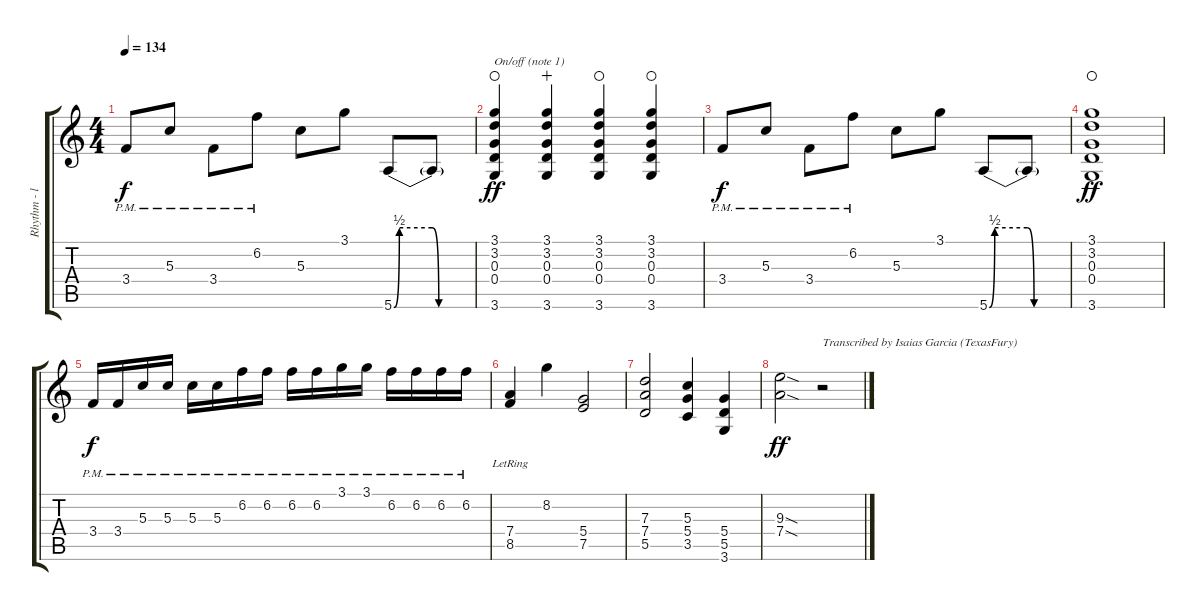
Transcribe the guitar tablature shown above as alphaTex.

\track ("Rhythm - left" "Rhythm - l") {instrument distortionguitar}
\staff {score tabs}
\tuning (E4 B3 G3 D3 A2 E2) {hide}
\ts (4 4)
\tempo 134
\clef g2
\ks aminor
3.4{pm}.8{dy f} 5.3{pm}.8 3.4{pm}.8 6.2{pm}.8 5.3.8 3.1.8 5.6{be (custom 0 0 4 2 28 2 33 0 60 0)}.8 5.6{t}.8 |
(3.1 3.2 0.3 0.4 3.6).4{txt "On/off (note 1)" dy ff waho} (3.1 3.2 0.3 0.4 3.6).4{wahc} (3.1 3.2 0.3 0.4 3.6).4{waho} (3.1 3.2 0.3 0.4 3.6).4{waho} |
3.4{pm}.8{dy f} 5.3{pm}.8 3.4{pm}.8 6.2{pm}.8 5.3.8 3.1.8 5.6{be (custom 0 0 4 2 28 2 33 0 60 0)}.8 5.6{t}.8 |
(3.1 3.2 0.3 0.4 3.6).1{dy ff waho} |
3.4{pm}.16{dy f} 3.4{pm}.16 5.3{pm}.16 5.3{pm}.16 5.3{pm}.16 5.3{pm}.16 6.2{pm}.16 6.2{pm}.16 6.2{pm}.16 6.2{pm}.16 3.1{pm}.16 3.1{pm}.16 6.2{pm}.16 6.2{pm}.16 6.2{pm}.16 6.2{pm}.16 |
(7.4 8.5{lr}).4 8.2.4 (5.4 7.5).2 |
(7.3 7.4 5.5).2 (5.3 5.4 3.5).4 (5.4 5.5 3.6).4 |
(9.3{sod} 7.4{sod}).2{dy ff} r.2{txt "Transcribed by Isaias Garcia (TexasFury)"}
